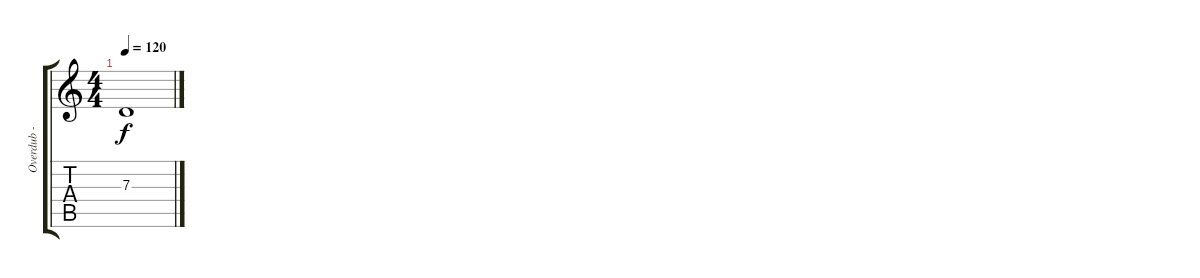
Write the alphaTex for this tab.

\track ("Overdub - Trash Can" "Overdub - ") {instrument cello}
\staff {score tabs}
\tuning (E4 B3 G3 D3 A2 E2) {hide}
\ts (4 4)
\tempo 120
\clef g2
\ks c
7.3.1{dy f}
